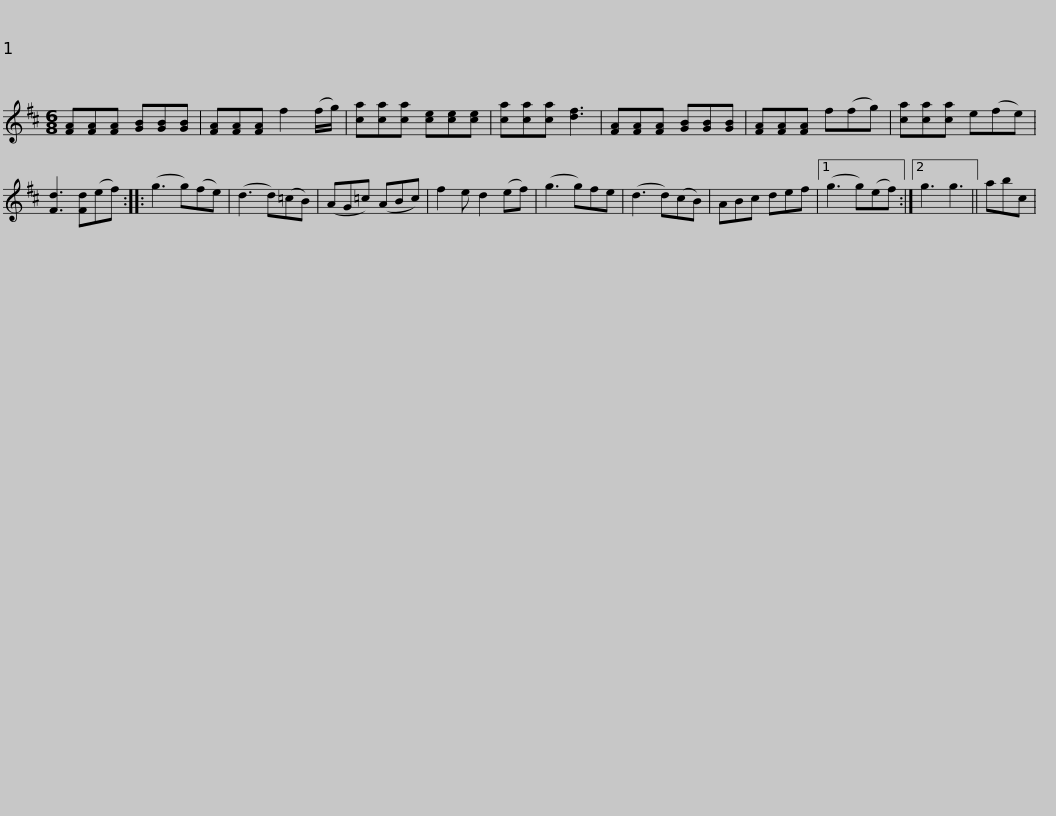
X:1
L:1/8
M:6/8
I:linebreak $
K:D
V:1 treble
V:1
 [FA][FA][FA] [GB][GB][GB] | [FA][FA][FA] f2 (f/g/) | [ca][ca][ca] [ce][ce][ce] | [ca][ca][ca] [df]3 | [FA][FA][FA] [GB][GB][GB] | %5
 [FA][FA][FA] f(fg) | [ca][ca][ca] e(fe) |$ [Fd]3 [Fd](ef) :: (g3 g)(fe) | (d3 d)(=cB) | %10
 (AG=c) (ABc) | f2 e d2 (ef) | (g3 g)fe | (d3 d)(cB) | ABc def |1$ %15
 (g3 g)(ef) :|2 g3 g3 || abc | %18
